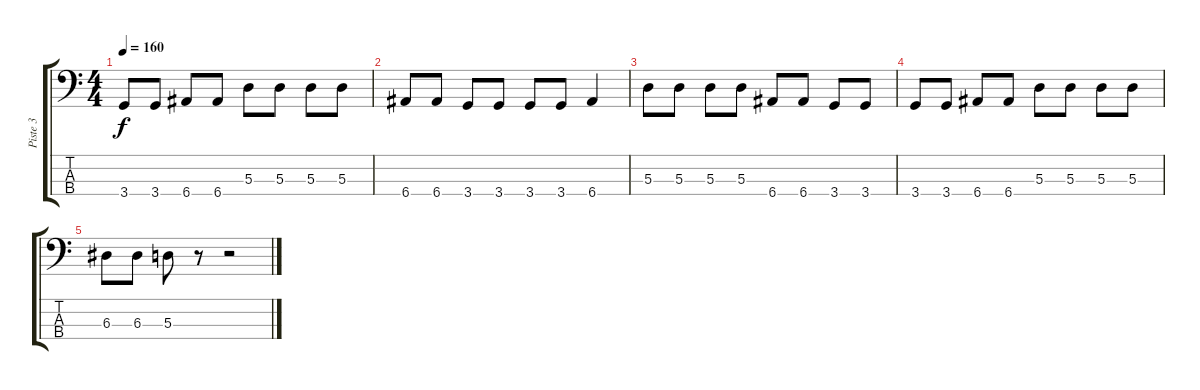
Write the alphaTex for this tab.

\track ("Piste 3" "Piste 3") {instrument electricbasspick}
\staff {score tabs}
\tuning (G2 D2 A1 E1) {hide}
\ts (4 4)
\tempo 160
\clef f4
\ks c
3.4.8{dy f} 3.4.8 6.4.8 6.4.8 5.3.8 5.3.8 5.3.8 5.3.8 |
6.4.8 6.4.8 3.4.8 3.4.8 3.4.8 3.4.8 6.4.4 |
5.3.8 5.3.8 5.3.8 5.3.8 6.4.8 6.4.8 3.4.8 3.4.8 |
3.4.8 3.4.8 6.4.8 6.4.8 5.3.8 5.3.8 5.3.8 5.3.8 |
6.3.8 6.3.8 5.3.8 r.8 r.2
